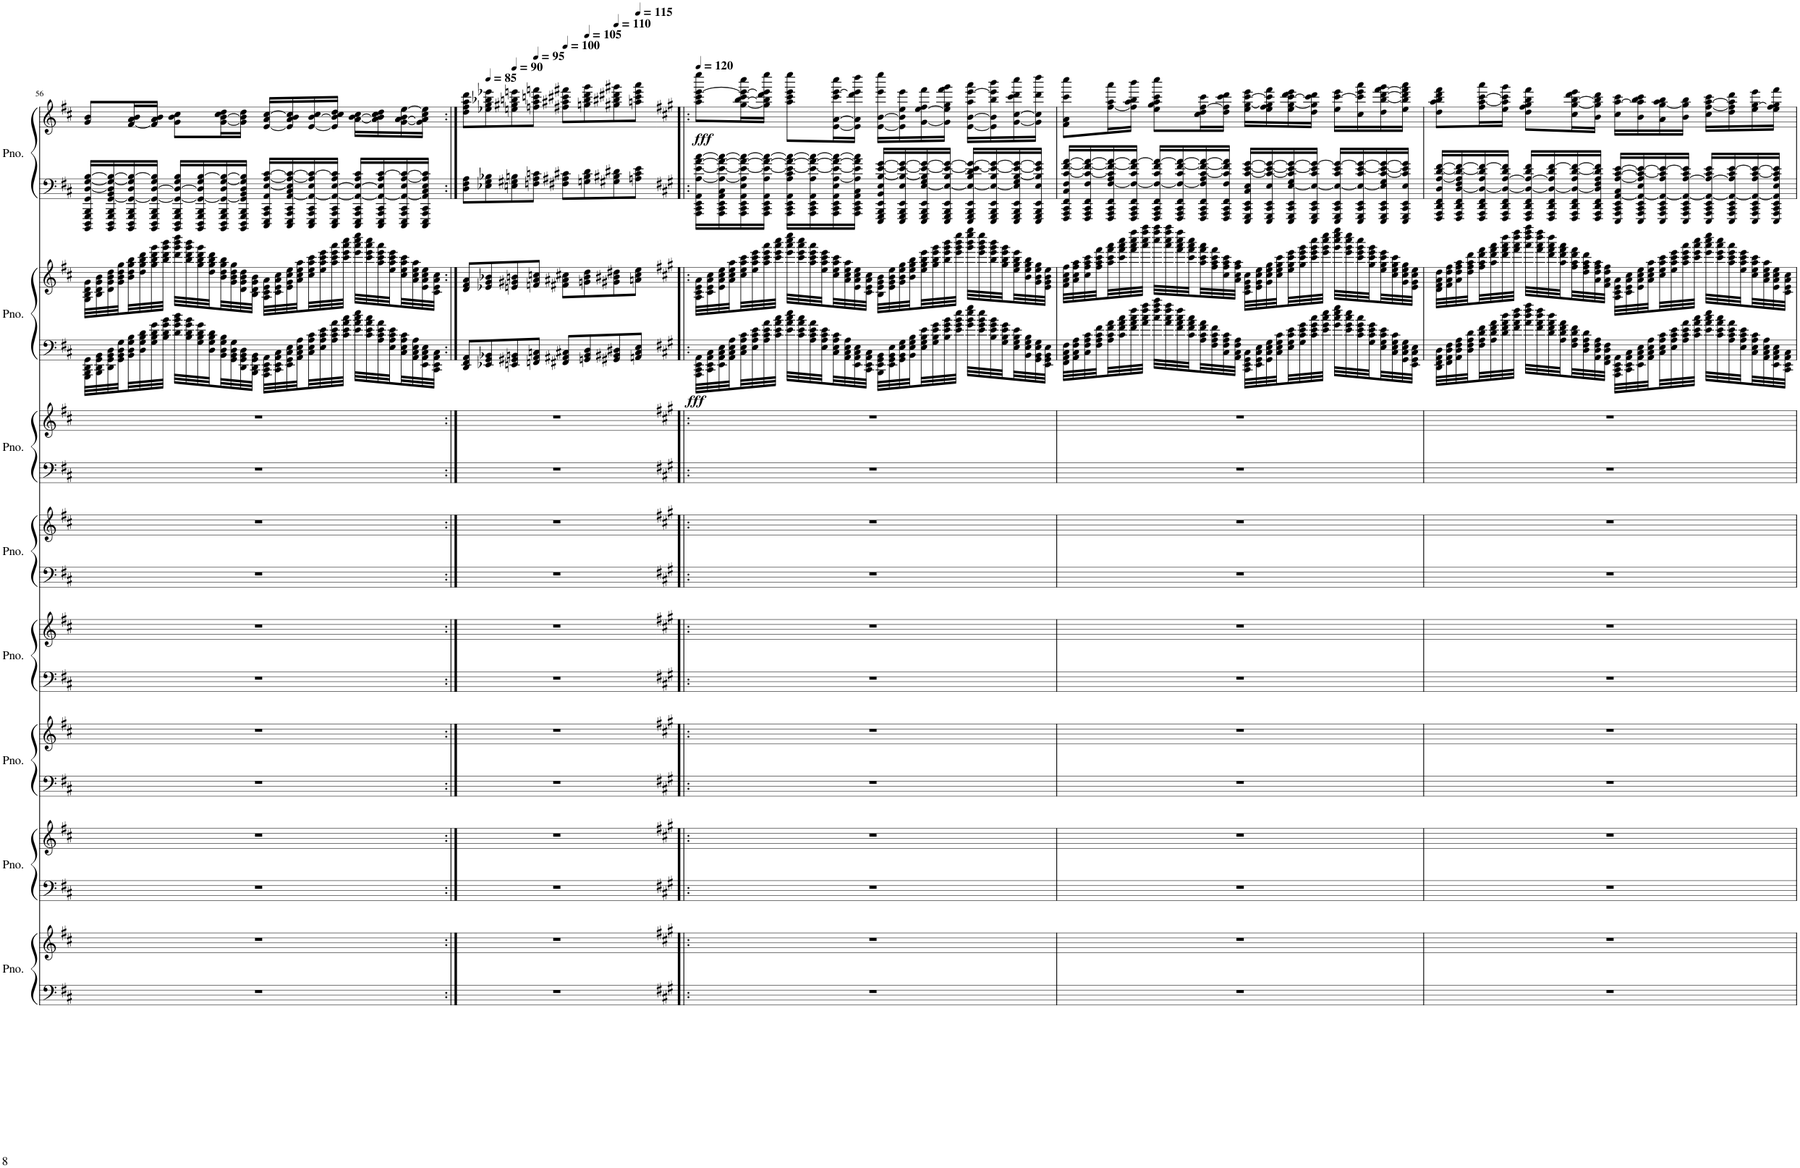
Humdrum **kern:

**kern	**kern	**kern	**kern	**kern	**kern	**kern	**kern	**kern	**kern	**kern	**kern	**kern	**kern	**dynam	**kern	**kern	**dynam
*part8	*part8	*part7	*part7	*part6	*part6	*part5	*part5	*part4	*part4	*part3	*part3	*part2	*part2	*part2	*part1	*part1	*part1
*staff16	*staff15	*staff14	*staff13	*staff12	*staff11	*staff10	*staff9	*staff8	*staff7	*staff6	*staff5	*staff4	*staff3	*staff3/4	*staff2	*staff1	*staff1/2
*I"Piano	*	*I"Piano	*	*I"Piano	*	*I"Piano	*	*I"Piano	*	*I"Piano	*	*I"Piano	*	*	*I"Piano	*	*
*I'Pno.	*	*I'Pno.	*	*I'Pno.	*	*I'Pno.	*	*I'Pno.	*	*I'Pno.	*	*I'Pno.	*	*	*I'Pno.	*	*
!!LO:PB:g=z
*clefF4	*clefG2	*clefF4	*clefG2	*clefF4	*clefG2	*clefF4	*clefG2	*clefF4	*clefG2	*clefF4	*clefG2	*clefF4	*clefG2	*	*clefF4	*clefG2	*
*k[f#c#]	*k[f#c#]	*k[f#c#]	*k[f#c#]	*k[f#c#]	*k[f#c#]	*k[f#c#]	*k[f#c#]	*k[f#c#]	*k[f#c#]	*k[f#c#]	*k[f#c#]	*k[f#c#]	*k[f#c#]	*	*k[f#c#]	*k[f#c#]	*
*M4/4	*M4/4	*M4/4	*M4/4	*M4/4	*M4/4	*M4/4	*M4/4	*M4/4	*M4/4	*M4/4	*M4/4	*M4/4	*M4/4	*	*M4/4	*M4/4	*
=56	=56	=56	=56	=56	=56	=56	=56	=56	=56	=56	=56	=56	=56	=56	=56	=56	=56
1r	1r	1r	1r	1r	1r	1r	1r	1r	1r	1r	1r	32GGG\ 32BBB\ 32DD\ 32GG\LLL	32G\ 32B\ 32d\ 32g\LLL	.	16BBBB/ 16DDD/ 16GGG/ 16BBB/ 16GG/ [16D/ [16G/ [16B/LL	8g/ 8b/L	.
.	.	.	.	.	.	.	.	.	.	.	.	32BBB\ 32DD\ 32GG\ 32BB\	32B\ 32d\ 32g\ 32b\	.	.	.	.
.	.	.	.	.	.	.	.	.	.	.	.	32DD\ 32GG\ 32BB\ 32D\	32d\ 32g\ 32b\ 32dd\	.	16BBBB/ 16DDD/ 16GGG/ 16BBB/ [16GG/ 16BB/ 16D/] 16G/_ 16B/_	.	.
.	.	.	.	.	.	.	.	.	.	.	.	32GG\ 32BB\ 32D\ 32G\	32g\ 32b\ 32dd\ 32gg\	.	.	.	.
.	.	.	.	.	.	.	.	.	.	.	.	32BB\ 32D\ 32G\ 32B\	32b\ 32dd\ 32gg\ 32bb\	.	16BBBB/ 16DDD/ 16GGG/ 16BBB/ 16GG/_ 16D/ 16G/] 16B/_	[16f#/ 16a/ 16b/L	.
.	.	.	.	.	.	.	.	.	.	.	.	32D\ 32G\ 32B\ 32d\	32dd\ 32gg\ 32bb\ 32ddd\	.	.	.	.
.	.	.	.	.	.	.	.	.	.	.	.	32G\ 32B\ 32d\ 32g\	32gg\ 32bb\ 32ddd\ 32ggg\	.	16BBBB/ 16DDD/ 16GGG/ 16BBB/ 16GG/_ [16D/ 16G/ 16B/]JJ	16f#/] 16a/ 16b/JJ	.
.	.	.	.	.	.	.	.	.	.	.	.	32B\ 32d\ 32g\ 32b\JJJ	32bb\ 32ddd\ 32ggg\ 32bbb\JJJ	.	.	.	.
.	.	.	.	.	.	.	.	.	.	.	.	32d\ 32g\ 32b\ 32dd\LLL	32ddd\ 32ggg\ 32bbb\ 32dddd\LLL	.	16BBBB/ 16DDD/ 16GGG/ 16BBB/ 16GG/_ 16D/_ 16G/ 16B/LL	8g\ 8b\ 8cc#\L	.
.	.	.	.	.	.	.	.	.	.	.	.	32B\ 32d\ 32g\ 32b\	32bb\ 32ddd\ 32ggg\ 32bbb\	.	.	.	.
.	.	.	.	.	.	.	.	.	.	.	.	32G\ 32B\ 32d\ 32g\	32gg\ 32bb\ 32ddd\ 32ggg\	.	16BBBB/ 16DDD/ 16GGG/ 16BBB/ 16GG/_ 16D/] 16G/ [16B/	.	.
.	.	.	.	.	.	.	.	.	.	.	.	32D\ 32G\ 32B\ 32d\	32dd\ 32gg\ 32bb\ 32ddd\	.	.	.	.
.	.	.	.	.	.	.	.	.	.	.	.	32BB\ 32D\ 32G\ 32B\	32b\ 32dd\ 32gg\ 32bb\	.	16BBBB/ 16DDD/ 16GGG/ 16BBB/ 16GG/_ 16D/ [16G/ 16B/_	[16g\ [16b\ 16cc#\ 16dd\L	.
.	.	.	.	.	.	.	.	.	.	.	.	32GG\ 32BB\ 32D\ 32G\	32g\ 32b\ 32dd\ 32gg\	.	.	.	.
.	.	.	.	.	.	.	.	.	.	.	.	32DD\ 32GG\ 32BB\ 32D\	32d\ 32g\ 32b\ 32dd\	.	16BBBB/ 16DDD/ 16GGG/ 16BBB/ 16GG/] 16BB/ 16D/ 16G/] 16B/]JJ	16g\] 16b\] 16dd\JJ	.
.	.	.	.	.	.	.	.	.	.	.	.	32BBB\ 32DD\ 32GG\ 32BB\JJJ	32B\ 32d\ 32g\ 32b\JJJ	.	.	.	.
.	.	.	.	.	.	.	.	.	.	.	.	32AAA\ 32CC#\ 32EE\ 32AA\LLL	32A\ 32c#\ 32e\ 32a\LLL	.	16CCC#/ 16EEE/ 16AAA/ 16CC#/ 16AA/ [16E/ [16A/ [16c#/LL	[16e/ 16a/ [16cc#/LL	.
.	.	.	.	.	.	.	.	.	.	.	.	32CC#\ 32EE\ 32AA\ 32C#\	32c#\ 32e\ 32a\ 32cc#\	.	.	.	.
.	.	.	.	.	.	.	.	.	.	.	.	32EE\ 32GG\ 32C#\ 32E\	32e\ 32g\ 32cc#\ 32ee\	.	16CCC#/ 16EEE/ 16AAA/ 16CC#/ [16AA/ 16C#/ 16E/] 16A/_ 16c#/_	16e/] 16a/ 16b/ 16cc#/]	.
.	.	.	.	.	.	.	.	.	.	.	.	32AA\ 32C#\ 32E\ 32A\	32a\ 32cc#\ 32ee\ 32aa\	.	.	.	.
.	.	.	.	.	.	.	.	.	.	.	.	32C#\ 32E\ 32A\ 32c#\	32cc#\ 32ee\ 32aa\ 32ccc#\	.	16CCC#/ 16EEE/ 16AAA/ 16CC#/ 16AA/_ 16E/ 16A/] 16c#/_	[16e/ [16b/ 16cc#/	.
.	.	.	.	.	.	.	.	.	.	.	.	32E\ 32A\ 32c#\ 32e\	32ee\ 32aa\ 32ccc#\ 32eee\	.	.	.	.
.	.	.	.	.	.	.	.	.	.	.	.	32A\ 32c#\ 32e\ 32a\	32aa\ 32ccc#\ 32eee\ 32aaa\	.	16CCC#/ 16EEE/ 16AAA/ 16CC#/ 16AA/_ [16E/ 16A/ 16c#/]JJ	16e/] 16b/] 16cc#/ 16dd/JJ	.
.	.	.	.	.	.	.	.	.	.	.	.	32c#\ 32e\ 32a\ 32cc#\JJJ	32ccc#\ 32eee\ 32aaa\ 32cccc#\JJJ	.	.	.	.
.	.	.	.	.	.	.	.	.	.	.	.	32e\ 32a\ 32cc#\ 32ee\LLL	32eee\ 32aaa\ 32cccc#\ 32eeee\LLL	.	16CCC#/ 16EEE/ 16AAA/ 16CC#/ 16AA/_ 16E/_ 16A/ 16c#/LL	[16a\ [16b\ 16cc#\LL	.
.	.	.	.	.	.	.	.	.	.	.	.	32c#\ 32e\ 32a\ 32cc#\	32ccc#\ 32eee\ 32aaa\ 32cccc#\	.	.	.	.
.	.	.	.	.	.	.	.	.	.	.	.	32A\ 32c#\ 32e\ 32a\	32aa\ 32ccc#\ 32eee\ 32aaa\	.	16CCC#/ 16EEE/ 16AAA/ 16CC#/ 16AA/_ 16E/] 16A/ [16c#/	16a\] 16b\] 16cc#\ 16dd\	.
.	.	.	.	.	.	.	.	.	.	.	.	32E\ 32A\ 32c#\ 32e\	32ee\ 32aa\ 32ccc#\ 32eee\	.	.	.	.
.	.	.	.	.	.	.	.	.	.	.	.	32C#\ 32E\ 32A\ 32c#\	32cc#\ 32ee\ 32aa\ 32ccc#\	.	16CCC#/ 16EEE/ 16AAA/ 16CC#/ 16AA/_ 16E/ [16A/ 16c#/_	[16g\ [16a\ 16b\ [16ee\	.
.	.	.	.	.	.	.	.	.	.	.	.	32AA\ 32C#\ 32E\ 32A\	32a\ 32cc#\ 32ee\ 32aa\	.	.	.	.
.	.	.	.	.	.	.	.	.	.	.	.	32EE\ 32AA\ 32C#\ 32E\	32e\ 32a\ 32cc#\ 32ee\	.	16CCC#/ 16EEE/ 16AAA/ 16CC#/ 16AA/] 16C#/ 16E/ 16A/] 16c#/]JJ	16g\] 16a\] 16cc#\ 16ee\]JJ	.
.	.	.	.	.	.	.	.	.	.	.	.	32CC#\ 32EE\ 32AA\ 32C#\JJJ	32c#\ 32e\ 32a\ 32cc#\JJJ	.	.	.	.
=57:|!	=57:|!	=57:|!	=57:|!	=57:|!	=57:|!	=57:|!	=57:|!	=57:|!	=57:|!	=57:|!	=57:|!	=57:|!	=57:|!	=57:|!	=57:|!	=57:|!	=57:|!
1r	1r	1r	1r	1r	1r	1r	1r	1r	1r	1r	1r	8DD/ 8FF#/ 8AA/L	8d/ 8f#/ 8a/L	.	8D\ 8F#\ 8A\L	8dd\ 8ff#\ 8aa\ 8ddd\L	.
*	*	*	*	*	*	*	*	*	*	*	*	*	*	*	*	*MM85	*
.	.	.	.	.	.	.	.	.	.	.	.	8EE-X/ 8GG/ 8BB-X/	8e-X/ 8g/ 8b-X/	.	8E-X\ 8G\ 8B-X\	8ee-X\ 8gg\ 8bb-X\ 8eee-X\	.
*	*	*	*	*	*	*	*	*	*	*	*	*	*	*	*	*MM90	*
.	.	.	.	.	.	.	.	.	.	.	.	8EEn/ 8GG#X/ 8BBn/	8en/ 8g#X/ 8bn/	.	8En\ 8G#X\ 8Bn\	8een\ 8gg#X\ 8bbn\ 8eeen\	.
*	*	*	*	*	*	*	*	*	*	*	*	*	*	*	*	*MM95	*
.	.	.	.	.	.	.	.	.	.	.	.	8FFn/ 8AA/ 8Cn/J	8fn/ 8a/ 8ccn/J	.	8Fn\ 8A\ 8cn\J	8ffn\ 8aa\ 8cccn\ 8fffn\J	.
*	*	*	*	*	*	*	*	*	*	*	*	*	*	*	*	*MM100	*
.	.	.	.	.	.	.	.	.	.	.	.	8FF#X/ 8AA#X/ 8C#X/L	8f#X\ 8a#X\ 8cc#X\L	.	8F#X\ 8A#X\ 8c#X\L	8ff#X\ 8aa#X\ 8ccc#X\ 8fff#X\L	.
*	*	*	*	*	*	*	*	*	*	*	*	*	*	*	*	*MM105	*
.	.	.	.	.	.	.	.	.	.	.	.	8GGn/ 8BB/ 8D/	8gn\ 8b\ 8dd\	.	8Gn\ 8B\ 8d\	8ggn\ 8bb\ 8ddd\ 8ggg\	.
*	*	*	*	*	*	*	*	*	*	*	*	*	*	*	*	*MM110	*
.	.	.	.	.	.	.	.	.	.	.	.	8GG#X/ 8BB#X/ 8D#X/	8g#X\ 8b#X\ 8dd#X\	.	8G#X\ 8B#X\ 8d#X\	8gg#X\ 8bb#X\ 8ddd#X\ 8ggg#X\	.
*	*	*	*	*	*	*	*	*	*	*	*	*	*	*	*	*MM115	*
.	.	.	.	.	.	.	.	.	.	.	.	8AAn/ 8C#/ 8E/J	8an\ 8cc#\ 8ee\J	.	8An\ 8c#\ 8e\J	8aan\ 8ccc#\ 8eee\ 8aaa\J	.
=58!|:	=58!|:	=58!|:	=58!|:	=58!|:	=58!|:	=58!|:	=58!|:	=58!|:	=58!|:	=58!|:	=58!|:	=58!|:	=58!|:	=58!|:	=58!|:	=58!|:	=58!|:
*k[f#c#g#]	*k[f#c#g#]	*k[f#c#g#]	*k[f#c#g#]	*k[f#c#g#]	*k[f#c#g#]	*k[f#c#g#]	*k[f#c#g#]	*k[f#c#g#]	*k[f#c#g#]	*k[f#c#g#]	*k[f#c#g#]	*k[f#c#g#]	*k[f#c#g#]	*	*k[f#c#g#]	*k[f#c#g#]	*
*	*	*	*	*	*	*	*	*	*	*	*	*	*	*	*	*MM120	*
!	!	!	!	!	!	!	!	!	!	!	!	!	!	!LO:DY:b=2	!	!	!LO:DY:b
1r	1r	1r	1r	1r	1r	1r	1r	1r	1r	1r	1r	32AAA\ 32CC#\ 32EE\ 32AA\LLL	32A\ 32c#\ 32e\ 32a\LLL	fff	16AAA\ 16CC#\ 16EE\ 16AA\ [16A\ [16e\ [16a\ [16cc#\LL	8aa\ 8ccc#\ [8eee\ 8eeee\L	fff
.	.	.	.	.	.	.	.	.	.	.	.	32CC#\ 32EE\ 32AA\ 32C#\	32c#\ 32e\ 32a\ 32cc#\	.	.	.	.
.	.	.	.	.	.	.	.	.	.	.	.	32EE\ 32AA\ 32C#\ 32E\	32e\ 32a\ 32cc#\ 32ee\	.	16AAA\ 16CC#\ 16EE\ 16AA\ 16C#\ 16A\_ 16e\_ 16a\_ 16cc#\_	.	.
.	.	.	.	.	.	.	.	.	.	.	.	32AA\ 32C#\ 32E\ 32A\	32a\ 32cc#\ 32ee\ 32aa\	.	.	.	.
.	.	.	.	.	.	.	.	.	.	.	.	32C#\ 32E\ 32A\ 32c#\	32cc#\ 32ee\ 32aa\ 32ccc#\	.	16AAA\ 16CC#\ 16EE\ 16AA\ 16E\ 16A\] 16e\_ 16a\_ 16cc#\_	[16gg#\ [16bb\ 16ccc#\ 16eee\_ 16cccc#\L	.
.	.	.	.	.	.	.	.	.	.	.	.	32E\ 32A\ 32c#\ 32e\	32ee\ 32aa\ 32ccc#\ 32eee\	.	.	.	.
.	.	.	.	.	.	.	.	.	.	.	.	32A\ 32c#\ 32e\ 32a\	32aa\ 32ccc#\ 32eee\ 32aaa\	.	16AAA\ 16CC#\ 16EE\ 16AA\ 16A\ 16e\_ 16a\_ 16cc#\_JJ	16gg#\] 16bb\] 16ddd\ 16eee\] 16eeee\JJ	.
.	.	.	.	.	.	.	.	.	.	.	.	32c#\ 32e\ 32a\ 32cc#\JJJ	32ccc#\ 32eee\ 32aaa\ 32cccc#\JJJ	.	.	.	.
.	.	.	.	.	.	.	.	.	.	.	.	32e\ 32a\ 32cc#\ 32ee\LLL	32eee\ 32aaa\ 32cccc#\ 32eeee\LLL	.	16AAA\ 16CC#\ 16EE\ 16AA\ 16A\ 16c#\ 16e\_ 16a\_ 16cc#\_LL	8aa\ 8ccc#\ 8eee\ 8eeee\L	.
.	.	.	.	.	.	.	.	.	.	.	.	32c#\ 32e\ 32a\ 32cc#\	32ccc#\ 32eee\ 32aaa\ 32cccc#\	.	.	.	.
.	.	.	.	.	.	.	.	.	.	.	.	32A\ 32c#\ 32e\ 32a\	32aa\ 32ccc#\ 32eee\ 32aaa\	.	16AAA\ 16CC#\ 16EE\ 16AA\ 16A\ 16e\_ 16a\_ 16cc#\_	.	.
.	.	.	.	.	.	.	.	.	.	.	.	32E\ 32A\ 32c#\ 32e\	32ee\ 32aa\ 32ccc#\ 32eee\	.	.	.	.
.	.	.	.	.	.	.	.	.	.	.	.	32C#\ 32E\ 32A\ 32c#\	32cc#\ 32ee\ 32aa\ 32ccc#\	.	16AAA\ 16CC#\ 16EE\ 16AA\ 16E\ [16A\ 16e\_ 16a\_ 16cc#\_	[16e\ [16a\ 16ccc#\ [16eee\ 16cccc#\L	.
.	.	.	.	.	.	.	.	.	.	.	.	32AA\ 32C#\ 32E\ 32A\	32a\ 32cc#\ 32ee\ 32aa\	.	.	.	.
.	.	.	.	.	.	.	.	.	.	.	.	32EE\ 32AA\ 32C#\ 32E\	32e\ 32a\ 32cc#\ 32ee\	.	16AAA\ 16CC#\ 16EE\ 16AA\ 16C#\ 16A\] 16e\] 16a\] 16cc#\]JJ	16e\] 16a\] 16ddd\ 16eee\] 16dddd\JJ	.
.	.	.	.	.	.	.	.	.	.	.	.	32CC#\ 32EE\ 32AA\ 32C#\JJJ	32c#\ 32e\ 32a\ 32cc#\JJJ	.	.	.	.
.	.	.	.	.	.	.	.	.	.	.	.	32BBB\ 32EE\ 32GG#\ 32BB\LLL	32B\ 32e\ 32g#\ 32b\LLL	.	16EEE/ 16GGG#/ 16BBB/ 16EE/ 16BB/ 16E/ [16B/ [16e/ [16g#/LL	[16e\ [16b\ 16eee\ 16eeee\LL	.
.	.	.	.	.	.	.	.	.	.	.	.	32EE\ 32GG#\ 32BB\ 32E\	32e\ 32g#\ 32b\ 32ee\	.	.	.	.
.	.	.	.	.	.	.	.	.	.	.	.	32GG#\ 32BB\ 32E\ 32G#\	32g#\ 32b\ 32ee\ 32gg#\	.	16EEE/ 16GGG#/ 16BBB/ 16EE/ 16E/ 16B/_ 16e/_ 16g#/_	16e\] 16b\] 16ee\ 16eee\	.
.	.	.	.	.	.	.	.	.	.	.	.	32BB\ 32E\ 32G#\ 32B\	32b\ 32ee\ 32gg#\ 32bb\	.	.	.	.
.	.	.	.	.	.	.	.	.	.	.	.	32E\ 32G#\ 32B\ 32e\	32ee\ 32gg#\ 32bb\ 32eee\	.	16EEE/ 16GGG#/ 16BBB/ 16EE/ [16E/ 16G#/ 16B/] 16e/_ 16g#/_	[16g#\ [16ee\ 16ff#\ 16fff#\	.
.	.	.	.	.	.	.	.	.	.	.	.	32G#\ 32B\ 32e\ 32g#\	32gg#\ 32bb\ 32eee\ 32ggg#\	.	.	.	.
.	.	.	.	.	.	.	.	.	.	.	.	32B\ 32e\ 32g#\ 32b\	32bb\ 32eee\ 32ggg#\ 32bbb\	.	16EEE/ 16GGG#/ 16BBB/ 16EE/ 16E/_ 16B/ 16e/_ 16g#/_JJ	16g#\] 16ee\] 16gg#\ 16fff#\ 16ggg#\JJ	.
.	.	.	.	.	.	.	.	.	.	.	.	32e\ 32g#\ 32b\ 32ee\JJJ	32eee\ 32ggg#\ 32bbb\ 32eeee\JJJ	.	.	.	.
.	.	.	.	.	.	.	.	.	.	.	.	32g#\ 32b\ 32ee\ 32gg#\LLL	32ggg#\ 32bbb\ 32eeee\ 32gggg#\LLL	.	16EEE/ 16GGG#/ 16BBB/ 16EE/ 16E/_ 16B/ 16d/ 16e/_ 16g#/_LL	[16e\ [16b\ 16aa\ [16eee\ 16aaa\LL	.
.	.	.	.	.	.	.	.	.	.	.	.	32e\ 32g#\ 32b\ 32ee\	32eee\ 32ggg#\ 32bbb\ 32eeee\	.	.	.	.
.	.	.	.	.	.	.	.	.	.	.	.	32B\ 32e\ 32g#\ 32b\	32bb\ 32eee\ 32ggg#\ 32bbb\	.	16EEE/ 16GGG#/ 16BBB/ 16EE/ 16E/_ 16B/ 16e/_ 16g#/_	16e\] 16b\] 16bb\ 16eee\] 16bbb\	.
.	.	.	.	.	.	.	.	.	.	.	.	32G#\ 32B\ 32e\ 32g#\	32gg#\ 32bb\ 32eee\ 32ggg#\	.	.	.	.
.	.	.	.	.	.	.	.	.	.	.	.	32E\ 32G#\ 32B\ 32e\	32ee\ 32gg#\ 32bb\ 32eee\	.	16EEE/ 16GGG#/ 16BBB/ 16EE/ 16E/] 16G#/ [16B/ 16e/_ 16g#/_	[16g#\ [16cc#\ 16ccc#\ 16ddd\ 16cccc#\	.
.	.	.	.	.	.	.	.	.	.	.	.	32BB\ 32E\ 32G#\ 32B\	32b\ 32ee\ 32gg#\ 32bb\	.	.	.	.
.	.	.	.	.	.	.	.	.	.	.	.	32GG#\ 32BB\ 32E\ 32G#\	32g#\ 32b\ 32ee\ 32gg#\	.	16EEE/ 16GGG#/ 16BBB/ 16EE/ 16E/ 16B/] 16e/] 16g#/]JJ	16g#\] 16cc#\] 16ddd\ 16dddd\JJ	.
.	.	.	.	.	.	.	.	.	.	.	.	32EE\ 32GG#\ 32BB\ 32E\JJJ	32e\ 32g#\ 32b\ 32ee\JJJ	.	.	.	.
=59	=59	=59	=59	=59	=59	=59	=59	=59	=59	=59	=59	=59	=59	=59	=59	=59	=59
1r	1r	1r	1r	1r	1r	1r	1r	1r	1r	1r	1r	32FF#\ 32AA\ 32C#\ 32F#\LLL	32f#\ 32a\ 32cc#\ 32ff#\LLL	.	16FFF#/ 16AAA/ 16CC#/ 16FF#/ 16C#/ 16F#/ [16c#/ [16f#/ [16a/LL	8f#\ 8a\ 8ccc#\ 8cccc#\L	.
.	.	.	.	.	.	.	.	.	.	.	.	32AA\ 32C#\ 32F#\ 32A\	32a\ 32cc#\ 32ff#\ 32aa\	.	.	.	.
.	.	.	.	.	.	.	.	.	.	.	.	32C#\ 32F#\ 32A\ 32c#\	32cc#\ 32ff#\ 32aa\ 32ccc#\	.	16FFF#/ 16AAA/ 16CC#/ 16FF#/ 16F#/ 16c#/_ 16f#/_ 16a/_	.	.
.	.	.	.	.	.	.	.	.	.	.	.	32F#\ 32A\ 32c#\ 32f#\	32ff#\ 32aa\ 32ccc#\ 32fff#\	.	.	.	.
.	.	.	.	.	.	.	.	.	.	.	.	32A\ 32c#\ 32f#\ 32a\	32aa\ 32ccc#\ 32fff#\ 32aaa\	.	16FFF#/ 16AAA/ 16CC#/ 16FF#/ [16F#/ 16A/ 16c#/] 16f#/_ 16a/_	[16ff#\ 16aa\ 16aaa\L	.
.	.	.	.	.	.	.	.	.	.	.	.	32c#\ 32f#\ 32a\ 32cc#\	32ccc#\ 32fff#\ 32aaa\ 32cccc#\	.	.	.	.
.	.	.	.	.	.	.	.	.	.	.	.	32f#\ 32a\ 32cc#\ 32ff#\	32fff#\ 32aaa\ 32cccc#\ 32ffff#\	.	16FFF#/ 16AAA/ 16CC#/ 16FF#/ 16F#/_ 16c#/ 16f#/] 16a/_JJ	16ff#\] 16aa\ 16bb\ 16bbb\JJ	.
.	.	.	.	.	.	.	.	.	.	.	.	32a\ 32cc#\ 32ff#\ 32aa\JJJ	32aaa\ 32cccc#\ 32ffff#\ 32aaaa\JJJ	.	.	.	.
.	.	.	.	.	.	.	.	.	.	.	.	32cc#\ 32ff#\ 32aa\ 32ccc#\LLL	32cccc#\ 32ffff#\ 32aaaa\LLL	.	16FFF#/ 16AAA/ 16CC#/ 16FF#/ 16F#/_ 16c#/ 16f#/ 16a/_LL	8ee\ 8gg#\ 8aa\ 8ccc#\ 8cccc#\L	.
.	.	.	.	.	.	.	.	.	.	.	.	32a\ 32cc#\ 32ff#\ 32aa\	32aaa\ 32cccc#\ 32ffff#\ 32aaaa\	.	.	.	.
.	.	.	.	.	.	.	.	.	.	.	.	32f#\ 32a\ 32cc#\ 32ff#\	32fff#\ 32aaa\ 32cccc#\ 32ffff#\	.	16FFF#/ 16AAA/ 16CC#/ 16FF#/ 16F#/_ 16c#/ [16f#/ 16a/_	.	.
.	.	.	.	.	.	.	.	.	.	.	.	32c#\ 32f#\ 32a\ 32cc#\	32ccc#\ 32fff#\ 32aaa\ 32cccc#\	.	.	.	.
.	.	.	.	.	.	.	.	.	.	.	.	32A\ 32c#\ 32f#\ 32a\	32aa\ 32ccc#\ 32fff#\ 32aaa\	.	16FFF#/ 16AAA/ 16CC#/ 16FF#/ 16F#/] 16A/ [16c#/ 16f#/_ 16a/_	16cc#\ 16dd\ [16ff#\ 16ccc#\L	.
.	.	.	.	.	.	.	.	.	.	.	.	32F#\ 32A\ 32c#\ 32f#\	32ff#\ 32aa\ 32ccc#\ 32fff#\	.	.	.	.
.	.	.	.	.	.	.	.	.	.	.	.	32C#\ 32F#\ 32A\ 32c#\	32cc#\ 32ff#\ 32aa\ 32ccc#\	.	16FFF#/ 16AAA/ 16CC#/ 16FF#/ 16F#/ 16c#/] 16f#/] 16a/]JJ	16dd\ 16ff#\] 16ccc#\ 16ddd\JJ	.
.	.	.	.	.	.	.	.	.	.	.	.	32AA\ 32C#\ 32F#\ 32A\JJJ	32a\ 32cc#\ 32ff#\ 32aa\JJJ	.	.	.	.
.	.	.	.	.	.	.	.	.	.	.	.	32CC#\ 32EE\ 32GG#\ 32C#\LLL	32c#\ 32e\ 32g#\ 32cc#\LLL	.	16EEE/ 16GGG#/ 16CC#/ 16EE/ 16C#/ 16E/ [16c#/ [16e/ [16g#/LL	16ee\ [16gg#\ [16ccc#\ 16eee\LL	.
.	.	.	.	.	.	.	.	.	.	.	.	32EE\ 32GG#\ 32C#\ 32E\	32e\ 32g#\ 32cc#\ 32ee\	.	.	.	.
.	.	.	.	.	.	.	.	.	.	.	.	32GG#\ 32C#\ 32E\ 32G#\	32g#\ 32cc#\ 32ee\ 32gg#\	.	16EEE/ 16GGG#/ 16CC#/ 16EE/ 16E/ 16c#/_ 16e/_ 16g#/_	16ee\ 16ff#\ 16gg#\] 16ccc#\] 16fff#\	.
.	.	.	.	.	.	.	.	.	.	.	.	32C#\ 32E\ 32G#\ 32c#\	32cc#\ 32ee\ 32gg#\ 32ccc#\	.	.	.	.
.	.	.	.	.	.	.	.	.	.	.	.	32E\ 32G#\ 32c#\ 32e\	32ee\ 32gg#\ 32ccc#\ 32eee\	.	16EEE/ 16GGG#/ 16CC#/ 16EE/ [16E/ 16G#/ 16c#/] 16e/_ 16g#/_	16ee\ [16gg#\ [16ccc#\ 16ddd\ 16eee\	.
.	.	.	.	.	.	.	.	.	.	.	.	32G#\ 32c#\ 32e\ 32g#\	32gg#\ 32ccc#\ 32eee\ 32ggg#\	.	.	.	.
.	.	.	.	.	.	.	.	.	.	.	.	32c#\ 32e\ 32g#\ 32cc#\	32ccc#\ 32eee\ 32ggg#\ 32cccc#\	.	16EEE/ 16GGG#/ 16CC#/ 16EE/ 16E/_ 16c#/ 16e/] 16g#/_JJ	16dd\ 16gg#\] 16ccc#\] 16ddd\JJ	.
.	.	.	.	.	.	.	.	.	.	.	.	32e\ 32g#\ 32cc#\ 32ee\JJJ	32eee\ 32ggg#\ 32cccc#\ 32eeee\JJJ	.	.	.	.
.	.	.	.	.	.	.	.	.	.	.	.	32g#\ 32cc#\ 32ee\ 32gg#\LLL	32ggg#\ 32cccc#\ 32eeee\ 32gggg#\LLL	.	16EEE/ 16GGG#/ 16CC#/ 16EE/ 16E/_ 16c#/ 16e/ 16g#/_LL	16ee\ [16ccc#\ 16eee\LL	.
.	.	.	.	.	.	.	.	.	.	.	.	32e\ 32g#\ 32cc#\ 32ee\	32eee\ 32ggg#\ 32cccc#\ 32eeee\	.	.	.	.
.	.	.	.	.	.	.	.	.	.	.	.	32c#\ 32e\ 32g#\ 32cc#\	32ccc#\ 32eee\ 32ggg#\ 32cccc#\	.	16EEE/ 16GGG#/ 16CC#/ 16EE/ 16E/_ 16c#/ [16e/ 16g#/_	16cc#\ 16ccc#\] 16eee\ 16aaa\	.
.	.	.	.	.	.	.	.	.	.	.	.	32G#\ 32c#\ 32e\ 32g#\	32gg#\ 32ccc#\ 32eee\ 32ggg#\	.	.	.	.
.	.	.	.	.	.	.	.	.	.	.	.	32E\ 32G#\ 32c#\ 32e\	32ee\ 32gg#\ 32ccc#\ 32eee\	.	16EEE/ 16GGG#/ 16CC#/ 16EE/ 16E/] 16G#/ [16c#/ 16e/_ 16g#/_	16dd\ [16bb\ [16ddd\ [16fff#\ 16ggg#\	.
.	.	.	.	.	.	.	.	.	.	.	.	32C#\ 32E\ 32G#\ 32c#\	32cc#\ 32ee\ 32gg#\ 32ccc#\	.	.	.	.
.	.	.	.	.	.	.	.	.	.	.	.	32GG#\ 32C#\ 32E\ 32G#\	32g#\ 32cc#\ 32ee\ 32gg#\	.	16EEE/ 16GGG#/ 16CC#/ 16EE/ 16E/ 16c#/] 16e/] 16g#/]JJ	16ee\ 16bb\] 16ddd\] 16fff#\] 16aaa\JJ	.
.	.	.	.	.	.	.	.	.	.	.	.	32EE\ 32GG#\ 32C#\ 32E\JJJ	32e\ 32g#\ 32cc#\ 32ee\JJJ	.	.	.	.
=60	=60	=60	=60	=60	=60	=60	=60	=60	=60	=60	=60	=60	=60	=60	=60	=60	=60
1r	1r	1r	1r	1r	1r	1r	1r	1r	1r	1r	1r	32DD\ 32FF#\ 32AA\ 32D\LLL	32d\ 32f#\ 32a\ 32dd\LLL	.	16FFF#/ 16AAA/ 16DD/ 16FF#/ 16D/ [16A/ [16d/ [16f#/LL	8dd\ 8aa\ 8bb\ 8ddd\ 8fff#\L	.
.	.	.	.	.	.	.	.	.	.	.	.	32FF#\ 32AA\ 32D\ 32F#\	32f#\ 32a\ 32dd\ 32ff#\	.	.	.	.
.	.	.	.	.	.	.	.	.	.	.	.	32AA\ 32D\ 32F#\ 32A\	32a\ 32dd\ 32ff#\ 32aa\	.	16FFF#/ 16AAA/ 16DD/ 16FF#/ [16D/ 16F#/ 16A/] 16d/_ 16f#/_	.	.
.	.	.	.	.	.	.	.	.	.	.	.	32D\ 32F#\ 32A\ 32d\	32dd\ 32ff#\ 32aa\ 32ddd\	.	.	.	.
.	.	.	.	.	.	.	.	.	.	.	.	32F#\ 32A\ 32d\ 32f#\	32ff#\ 32aa\ 32ddd\ 32fff#\	.	16FFF#/ 16AAA/ 16DD/ 16FF#/ 16D/_ 16A/ 16d/] 16f#/_	16ff#\ [16aa\ [16ccc#\ 16aaa\L	.
.	.	.	.	.	.	.	.	.	.	.	.	32A\ 32d\ 32f#\ 32a\	32aa\ 32ddd\ 32fff#\ 32aaa\	.	.	.	.
.	.	.	.	.	.	.	.	.	.	.	.	32d\ 32f#\ 32a\ 32dd\	32ddd\ 32fff#\ 32aaa\ 32dddd\	.	16FFF#/ 16AAA/ 16DD/ 16FF#/ 16D/_ [16A/ 16d/ 16f#/]JJ	16ee\ 16aa\] 16ccc#\] 16ggg#\JJ	.
.	.	.	.	.	.	.	.	.	.	.	.	32f#\ 32a\ 32dd\ 32ff#\JJJ	32fff#\ 32aaa\ 32dddd\ 32ffff#\JJJ	.	.	.	.
.	.	.	.	.	.	.	.	.	.	.	.	32a\ 32dd\ 32ff#\ 32aa\LLL	32aaa\ 32dddd\ 32ffff#\ 32aaaa\LLL	.	16FFF#/ 16AAA/ 16DD/ 16FF#/ 16D/_ 16A/_ 16d/ 16f#/LL	8dd\ 8ff#\ 8gg#\ 8bb\ 8fff#\L	.
.	.	.	.	.	.	.	.	.	.	.	.	32f#\ 32a\ 32dd\ 32ff#\	32fff#\ 32aaa\ 32dddd\ 32ffff#\	.	.	.	.
.	.	.	.	.	.	.	.	.	.	.	.	32d\ 32f#\ 32a\ 32dd\	32ddd\ 32fff#\ 32aaa\ 32dddd\	.	16FFF#/ 16AAA/ 16DD/ 16FF#/ 16D/_ 16A/] 16d/ [16f#/	.	.
.	.	.	.	.	.	.	.	.	.	.	.	32A\ 32d\ 32f#\ 32a\	32aa\ 32ddd\ 32fff#\ 32aaa\	.	.	.	.
.	.	.	.	.	.	.	.	.	.	.	.	32F#\ 32A\ 32d\ 32f#\	32ff#\ 32aa\ 32ddd\ 32fff#\	.	16FFF#/ 16AAA/ 16DD/ 16FF#/ 16D/_ 16A/ [16d/ 16f#/_	16cc#\ [16gg#\ [16bb\ 16ddd\ 16eee\L	.
.	.	.	.	.	.	.	.	.	.	.	.	32D\ 32F#\ 32A\ 32d\	32dd\ 32ff#\ 32aa\ 32ddd\	.	.	.	.
.	.	.	.	.	.	.	.	.	.	.	.	32AA\ 32D\ 32F#\ 32A\	32a\ 32dd\ 32ff#\ 32aa\	.	16FFF#/ 16AAA/ 16DD/ 16FF#/ 16D/] 16F#/ 16A/ 16d/] 16f#/]JJ	16b\ 16gg#\] 16bb\] 16ddd\JJ	.
.	.	.	.	.	.	.	.	.	.	.	.	32FF#\ 32AA\ 32D\ 32F#\JJJ	32f#\ 32a\ 32dd\ 32ff#\JJJ	.	.	.	.
.	.	.	.	.	.	.	.	.	.	.	.	32AAA\ 32CC#\ 32EE\ 32AA\LLL	32A\ 32c#\ 32e\ 32a\LLL	.	16EEE/ 16AAA/ 16CC#/ 16EE/ [16AA/ 16C#/ [16A/ [16c#/ [16e/LL	16cc#\ [16aa\ 16ccc#\LL	.
.	.	.	.	.	.	.	.	.	.	.	.	32CC#\ 32EE\ 32AA\ 32C#\	32c#\ 32e\ 32a\ 32cc#\	.	.	.	.
.	.	.	.	.	.	.	.	.	.	.	.	32EE\ 32AA\ 32C#\ 32E\	32e\ 32a\ 32cc#\ 32ee\	.	16EEE/ 16AAA/ 16CC#/ 16EE/ 16AA/_ 16E/ 16A/] 16c#/_ 16e/_	16b\ 16aa\] 16bb\ 16ccc#\	.
.	.	.	.	.	.	.	.	.	.	.	.	32AA\ 32C#\ 32E\ 32A\	32a\ 32cc#\ 32ee\ 32aa\	.	.	.	.
.	.	.	.	.	.	.	.	.	.	.	.	32C#\ 32E\ 32A\ 32c#\	32cc#\ 32ee\ 32aa\ 32ccc#\	.	16EEE/ 16AAA/ 16CC#/ 16EE/ 16AA/_ 16A/ 16c#/] 16e/_	16a\ [16gg#\ 16aa\ 16bb\	.
.	.	.	.	.	.	.	.	.	.	.	.	32E\ 32A\ 32c#\ 32e\	32ee\ 32aa\ 32ccc#\ 32eee\	.	.	.	.
.	.	.	.	.	.	.	.	.	.	.	.	32A\ 32c#\ 32e\ 32a\	32aa\ 32ccc#\ 32eee\ 32aaa\	.	16EEE/ 16AAA/ 16CC#/ 16EE/ 16AA/_ [16A/ 16c#/ 16e/]JJ	16b\ 16gg#\] 16bb\JJ	.
.	.	.	.	.	.	.	.	.	.	.	.	32c#\ 32e\ 32a\ 32cc#\JJJ	32ccc#\ 32eee\ 32aaa\ 32cccc#\JJJ	.	.	.	.
.	.	.	.	.	.	.	.	.	.	.	.	32e\ 32a\ 32cc#\ 32ee\LLL	32eee\ 32aaa\ 32cccc#\ 32eeee\LLL	.	16EEE/ 16AAA/ 16CC#/ 16EE/ 16AA/_ 16A/_ 16c#/ 16e/LL	16cc#\ [16ff#\ [16aa\ 16ccc#\LL	.
.	.	.	.	.	.	.	.	.	.	.	.	32c#\ 32e\ 32a\ 32cc#\	32ccc#\ 32eee\ 32aaa\ 32cccc#\	.	.	.	.
.	.	.	.	.	.	.	.	.	.	.	.	32A\ 32c#\ 32e\ 32a\	32aa\ 32ccc#\ 32eee\ 32aaa\	.	16EEE/ 16AAA/ 16CC#/ 16EE/ 16AA/_ 16A/] 16c#/ [16e/	16dd\ 16ff#\] 16aa\] 16ddd\	.
.	.	.	.	.	.	.	.	.	.	.	.	32E\ 32A\ 32c#\ 32e\	32ee\ 32aa\ 32ccc#\ 32eee\	.	.	.	.
.	.	.	.	.	.	.	.	.	.	.	.	32C#\ 32E\ 32A\ 32c#\	32cc#\ 32ee\ 32aa\ 32ccc#\	.	16EEE/ 16AAA/ 16CC#/ 16EE/ 16AA/_ 16A/ [16c#/ 16e/_	16ee\ [16gg#\ 16eee\	.
.	.	.	.	.	.	.	.	.	.	.	.	32AA\ 32C#\ 32E\ 32A\	32a\ 32cc#\ 32ee\ 32aa\	.	.	.	.
.	.	.	.	.	.	.	.	.	.	.	.	32EE\ 32AA\ 32C#\ 32E\	32e\ 32a\ 32cc#\ 32ee\	.	16EEE/ 16AAA/ 16CC#/ 16EE/ 16AA/] 16E/ 16A/ 16c#/] 16e/]JJ	16ee\ 16ff#\ 16gg#\] 16fff#\JJ	.
.	.	.	.	.	.	.	.	.	.	.	.	32CC#\ 32EE\ 32AA\ 32C#\JJJ	32c#\ 32e\ 32a\ 32cc#\JJJ	.	.	.	.
=	=	=	=	=	=	=	=	=	=	=	=	=	=	=	=	=	=
*-	*-	*-	*-	*-	*-	*-	*-	*-	*-	*-	*-	*-	*-	*-	*-	*-	*-
